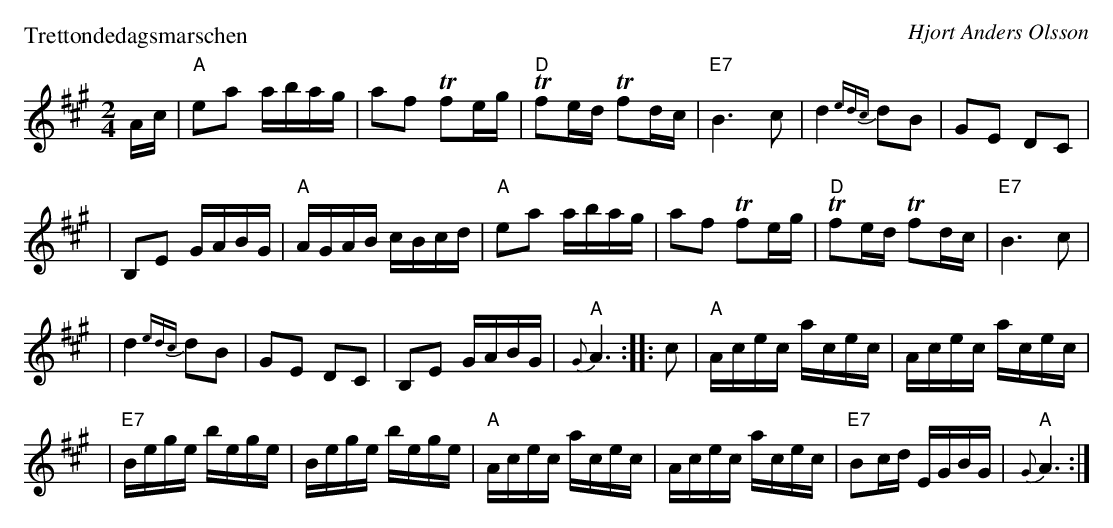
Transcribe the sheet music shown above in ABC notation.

X:1
P: Trettondedagsmarschen
C: Hjort Anders Olsson
M: 2/4
L: 1/16
K: A
Ac \
| "A"e2a2 abag | a2f2 Tf2eg | "D"Tf2ed Tf2dc | "E7"B6 c2 | d4 {edc}d2B2 | G2E2 D2C2 |
| B,2E2 GABG | "A"AGAB cBcd | "A"e2a2 abag | a2f2 Tf2eg | "D"Tf2ed Tf2dc | "E7"B6 c2 |
| d4 {edc}d2B2 | G2E2 D2C2 | B,2E2 GABG | "A"{G}A6 :: c2 | "A"Acec acec | Acec acec |
| "E7"Bege bege | Bege bege | "A"Acec acec | Acec acec | "E7"B2cd EGBG | "A"{G}A6 :|
